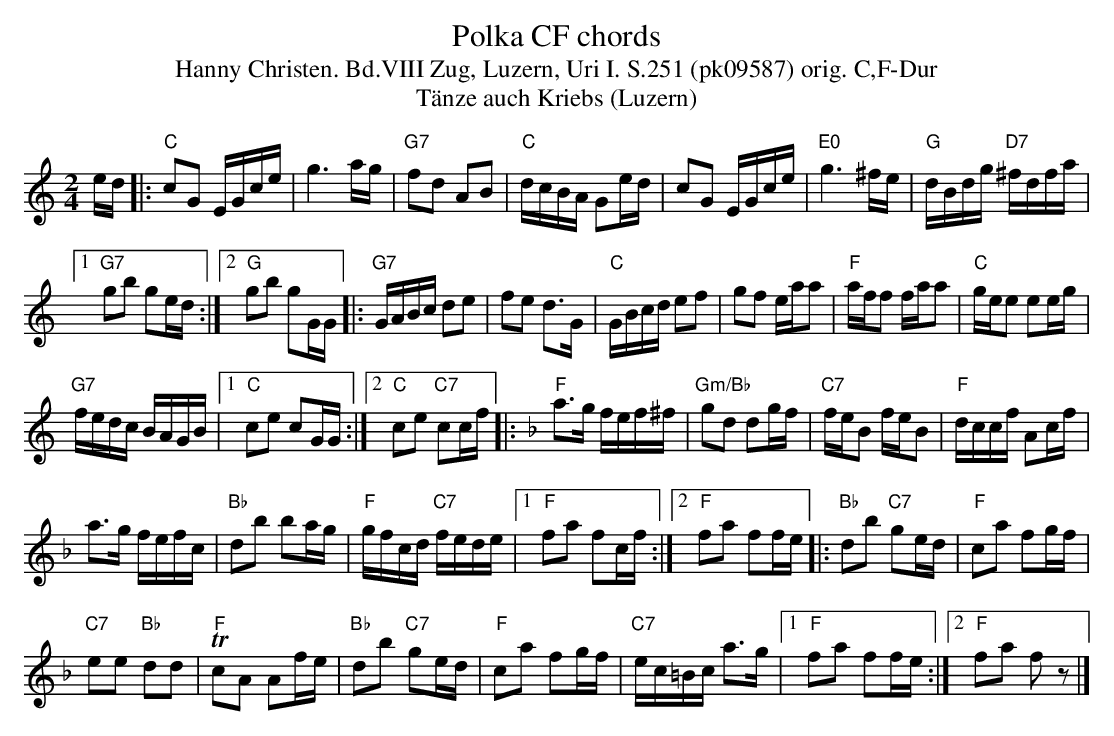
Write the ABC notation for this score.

X:1
T:Polka CF chords
T:Hanny Christen. Bd.VIII Zug, Luzern, Uri I. S.251 (pk09587) orig. C,F-Dur
T: T\"anze auch Kriebs (Luzern)
M:2/4
L:1/16
K:C %%MIDI gchordon
ed |: "C"c2G2 EGce | g6ag | "G7"f2d2 A2B2 | "C"dcBA G2ed | c2G2 EGce | "E0"g6 ^fe | "G"dBdg "D7"^fdfa |1
"G7"g2b2 g2ed :|2 "G"g2b2 g2GG |: "G7"GABc d2e2 | f2e2 d3G | "C"GBcd e2f2 | g2f2 eaa2 | "F"aff2 faa2 | "C"gee2 e2eg |
"G7"fedc BAGB |1 "C"c2e2 c2GG :|2 "C"c2e2 "C7"c2cf |: [K:F]"F"a3g fef^f | "Gm/Bb"g2d2 d2gf | "C7"feB2 feB2 | "F"dccf A2cf |
a3g fefc | "Bb"d2b2 b2ag | "F"gfcd "C7"fede |1 "F"f2a2 f2cf :|2 "F"f2a2 f2fe |: "Bb"d2b2 "C7"g2ed | "F"c2a2 f2gf |
[L:1/8] "C7"ee "Bb"dd | "F"TcA Af/e/ | "Bb"db "C7"ge/d/ | "F"ca fg/f/ | "C7"e/c/=B/c/ a>g |1 "F"fa ff/e/ :|2 "F"fa fz |]
